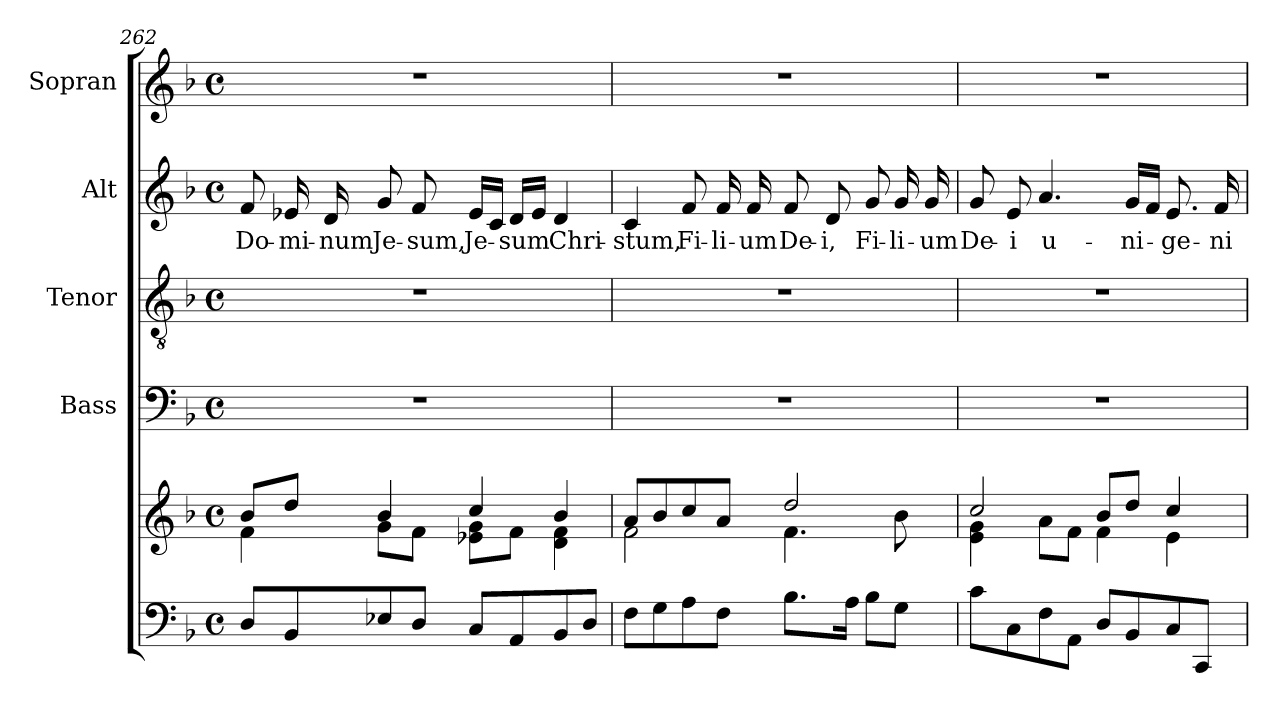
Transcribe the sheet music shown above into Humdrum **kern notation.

**kern	**kern	**kern	**kern	**kern	**text	**kern
*part5	*part5	*part4	*part3	*part2	*part2	*part1
*staff6	*staff5	*staff4	*staff3	*staff2	*staff2	*staff1
*	*	*I"Bass	*I"Tenor	*I"Alt	*	*I"Sopran
*	*	*I'B.	*I'T.	*I'A.	*	*I'S.
!!LO:PB:g=z
*clefF4	*clefG2	*clefF4	*clefGv2	*clefG2	*	*clefG2
*k[b-]	*k[b-]	*k[b-]	*k[b-]	*k[b-]	*	*k[b-]
*F:	*F:	*F:	*F:	*F:	*	*F:
*M4/4	*M4/4	*M4/4	*M4/4	*M4/4	*	*M4/4
*met(c)	*met(c)	*met(c)	*met(c)	*met(c)	*	*met(c)
=262	=262	=262	=262	=262	=262	=262
*	*^	*	*	*	*	*
!	!	!	!	!	!	!LO:LY:b	!
8D/L	8b-/L	4f\	1r	1r	8f/	Do-	1r
!	!	!	!	!	!	!LO:LY:b	!
8BB-/	8dd/J	.	.	.	16e-X/	-mi-	.
!	!	!	!	!	!	!LO:LY:b	!
.	.	.	.	.	16d/	-num	.
!	!	!	!	!	!	!LO:LY:b	!
8E-X/	4b-/	8g\L	.	.	8g/	Je-	.
!	!	!	!	!	!	!LO:LY:b	!
8D/J	.	8f\J	.	.	8f/	-sum,	.
!	!	!	!	!	!	!LO:LY:b	!
8C/L	4cc/	8e-X\ 8g\L	.	.	16e-/LL	Je-	.
.	.	.	.	.	16c/JJ	.	.
!	!	!	!	!	!	!LO:LY:b	!
8AA/	.	8f\J	.	.	16d/LL	-sum	.
.	.	.	.	.	16e-/JJ	.	.
!	!	!	!	!	!	!LO:LY:b	!
8BB-/	4b-/	4d\ 4f\	.	.	4d/	Chri-	.
8D/J	.	.	.	.	.	.	.
=263	=263	=263	=263	=263	=263	=263	=263
!	!	!	!	!	!	!LO:LY:b	!
8F\L	8a/L	2f\	1r	1r	4c/	-stum,	1r
8G\	8b-/	.	.	.	.	.	.
!	!	!	!	!	!	!LO:LY:b	!
8A\	8cc/	.	.	.	8f/	Fi-	.
!	!	!	!	!	!	!LO:LY:b	!
8F\J	8a/J	.	.	.	16f/	-li-	.
!	!	!	!	!	!	!LO:LY:b	!
.	.	.	.	.	16f/	-um	.
!	!	!	!	!	!	!LO:LY:b	!
8.B-\L	2dd/	4.f\	.	.	8f/	De-	.
!	!	!	!	!	!	!LO:LY:b	!
.	.	.	.	.	8d/	-i,	.
16A\Jk	.	.	.	.	.	.	.
!	!	!	!	!	!	!LO:LY:b	!
8B-\L	.	.	.	.	8g/	Fi-	.
!	!	!	!	!	!	!LO:LY:b	!
8G\J	.	8b-\	.	.	16g/	-li-	.
!	!	!	!	!	!	!LO:LY:b	!
.	.	.	.	.	16g/	-um	.
=264	=264	=264	=264	=264	=264	=264	=264
!	!	!	!	!	!	!LO:LY:b	!
8c\L	2cc/	4e\ 4g\	1r	1r	8g/	De-	1r
!	!	!	!	!	!	!LO:LY:b	!
8C\	.	.	.	.	8e/	-i	.
!	!	!	!	!	!	!LO:LY:b	!
8F\	.	8a\L	.	.	4.a/	u-	.
8AA\J	.	8f\J	.	.	.	.	.
8D/L	8b-/L	4f\	.	.	.	.	.
!	!	!	!	!	!	!LO:LY:b	!
8BB-/	8dd/J	.	.	.	16g/LL	-ni-	.
.	.	.	.	.	16f/JJ	.	.
!	!	!	!	!	!	!LO:LY:b	!
8C/	4cc/	4e\	.	.	8.e/	-ge-	.
8CC/J	.	.	.	.	.	.	.
!	!	!	!	!	!	!LO:LY:b	!
.	.	.	.	.	16f/	-ni-	.
*	*v	*v	*	*	*	*	*
=	=	=	=	=	=	=
*-	*-	*-	*-	*-	*-	*-
